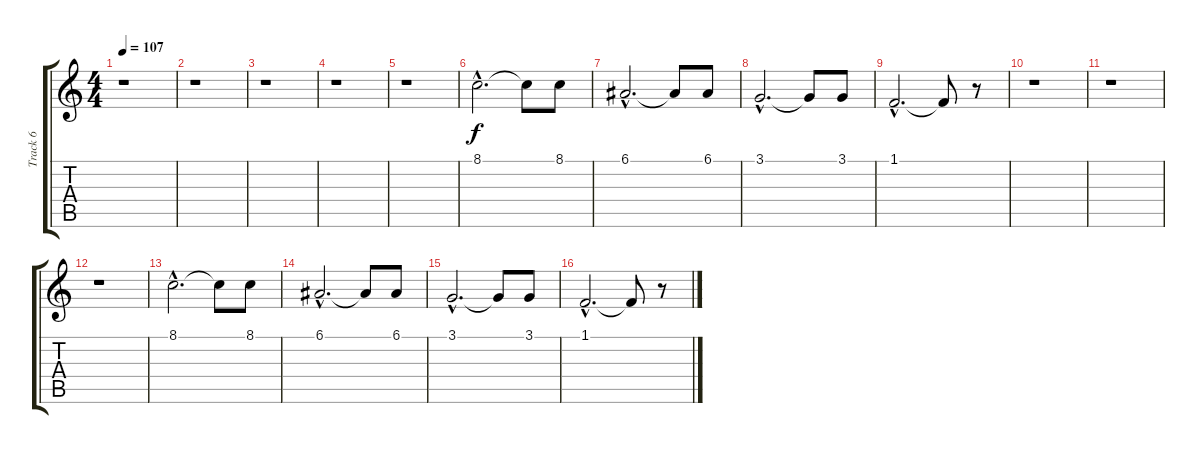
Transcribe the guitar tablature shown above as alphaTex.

\track ("Track 6" "Track 6") {instrument choiraahs}
\staff {score tabs}
\tuning (E4 B3 G3 D3 A2 E2) {hide}
\ts (4 4)
\tempo 107
\clef g2
\ks c
r.1{dy f} |
r.1 |
r.1 |
r.1 |
r.1 |
8.1{hac}.2{d volume 10} 8.1{t}.8 8.1.8 |
6.1{hac}.2{d} 6.1{t}.8 6.1.8 |
3.1{hac}.2{d} 3.1{t}.8 3.1.8 |
1.1{hac}.2{d} 1.1{t}.8 r.8 |
r.1 |
r.1 |
r.1 |
8.1{hac}.2{d} 8.1{t}.8 8.1.8 |
6.1{hac}.2{d} 6.1{t}.8 6.1.8 |
3.1{hac}.2{d} 3.1{t}.8 3.1.8 |
1.1{hac}.2{d} 1.1{t}.8 r.8
